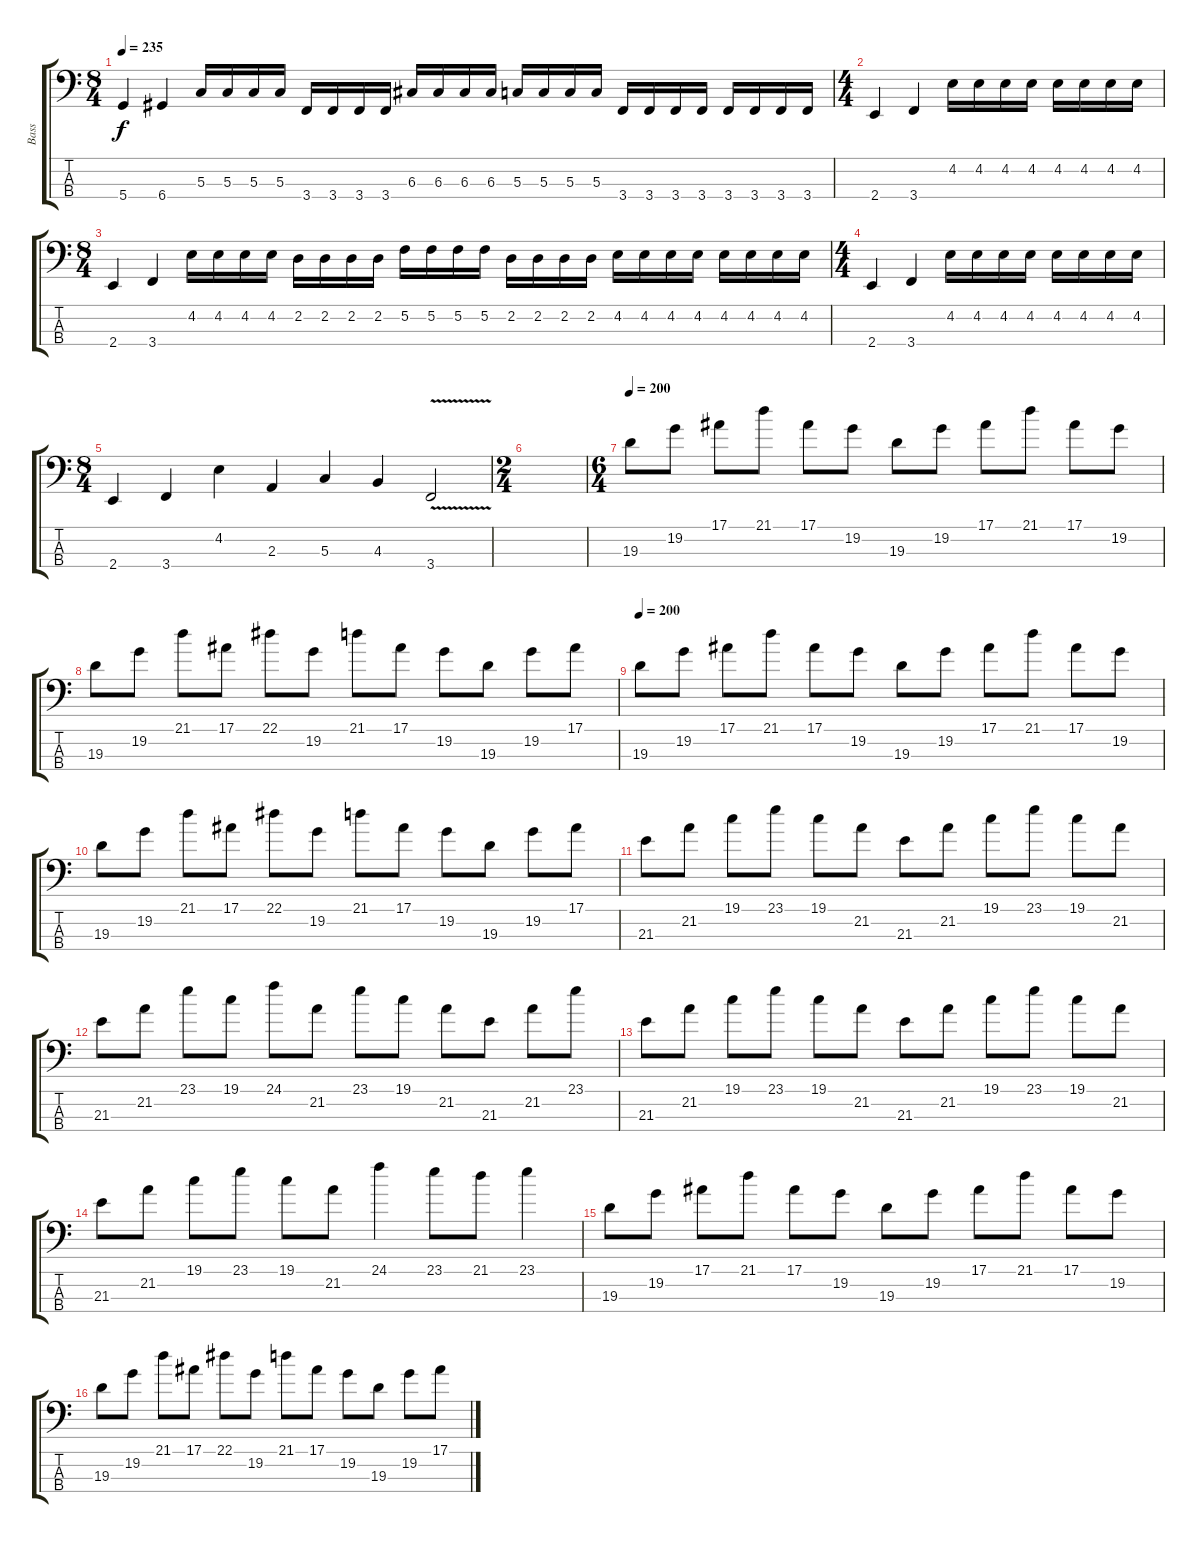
\track ("Bass" "Bass") {instrument electricbassfinger}
\staff {score tabs}
\tuning (F2 C2 G1 D1) {hide}
\ts (8 4)
\tempo 235
\clef f4
\ks c
5.4.4{dy f} 6.4.4 5.3.16 5.3.16 5.3.16 5.3.16 3.4.16 3.4.16 3.4.16 3.4.16 6.3.16 6.3.16 6.3.16 6.3.16 5.3.16 5.3.16 5.3.16 5.3.16 3.4.16 3.4.16 3.4.16 3.4.16 3.4.16 3.4.16 3.4.16 3.4.16 |
\ts (4 4)
2.4.4 3.4.4 4.2.16 4.2.16 4.2.16 4.2.16 4.2.16 4.2.16 4.2.16 4.2.16 |
\ts (8 4)
2.4.4 3.4.4 4.2.16 4.2.16 4.2.16 4.2.16 2.2.16 2.2.16 2.2.16 2.2.16 5.2.16 5.2.16 5.2.16 5.2.16 2.2.16 2.2.16 2.2.16 2.2.16 4.2.16 4.2.16 4.2.16 4.2.16 4.2.16 4.2.16 4.2.16 4.2.16 |
\ts (4 4)
2.4.4 3.4.4 4.2.16 4.2.16 4.2.16 4.2.16 4.2.16 4.2.16 4.2.16 4.2.16 |
\ts (8 4)
2.4.4 3.4.4 4.2.4 2.3.4 5.3.4 4.3.4 3.4{v}.2 |
\ts (2 4)
|
\ts (6 4)
\tempo 200
19.3.8 19.2.8 17.1.8 21.1.8 17.1.8 19.2.8 19.3.8 19.2.8 17.1.8 21.1.8 17.1.8 19.2.8 |
19.3.8 19.2.8 21.1.8 17.1.8 22.1.8 19.2.8 21.1.8 17.1.8 19.2.8 19.3.8 19.2.8 17.1.8 |
\tempo 200
19.3.8 19.2.8 17.1.8 21.1.8 17.1.8 19.2.8 19.3.8 19.2.8 17.1.8 21.1.8 17.1.8 19.2.8 |
19.3.8 19.2.8 21.1.8 17.1.8 22.1.8 19.2.8 21.1.8 17.1.8 19.2.8 19.3.8 19.2.8 17.1.8 |
21.3.8 21.2.8 19.1.8 23.1.8 19.1.8 21.2.8 21.3.8 21.2.8 19.1.8 23.1.8 19.1.8 21.2.8 |
21.3.8 21.2.8 23.1.8 19.1.8 24.1.8 21.2.8 23.1.8 19.1.8 21.2.8 21.3.8 21.2.8 23.1.8 |
21.3.8 21.2.8 19.1.8 23.1.8 19.1.8 21.2.8 21.3.8 21.2.8 19.1.8 23.1.8 19.1.8 21.2.8 |
21.3.8 21.2.8 19.1.8 23.1.8 19.1.8 21.2.8 24.1.4 23.1.8 21.1.8 23.1.4 |
19.3.8 19.2.8 17.1.8 21.1.8 17.1.8 19.2.8 19.3.8 19.2.8 17.1.8 21.1.8 17.1.8 19.2.8 |
19.3.8 19.2.8 21.1.8 17.1.8 22.1.8 19.2.8 21.1.8 17.1.8 19.2.8 19.3.8 19.2.8 17.1.8
